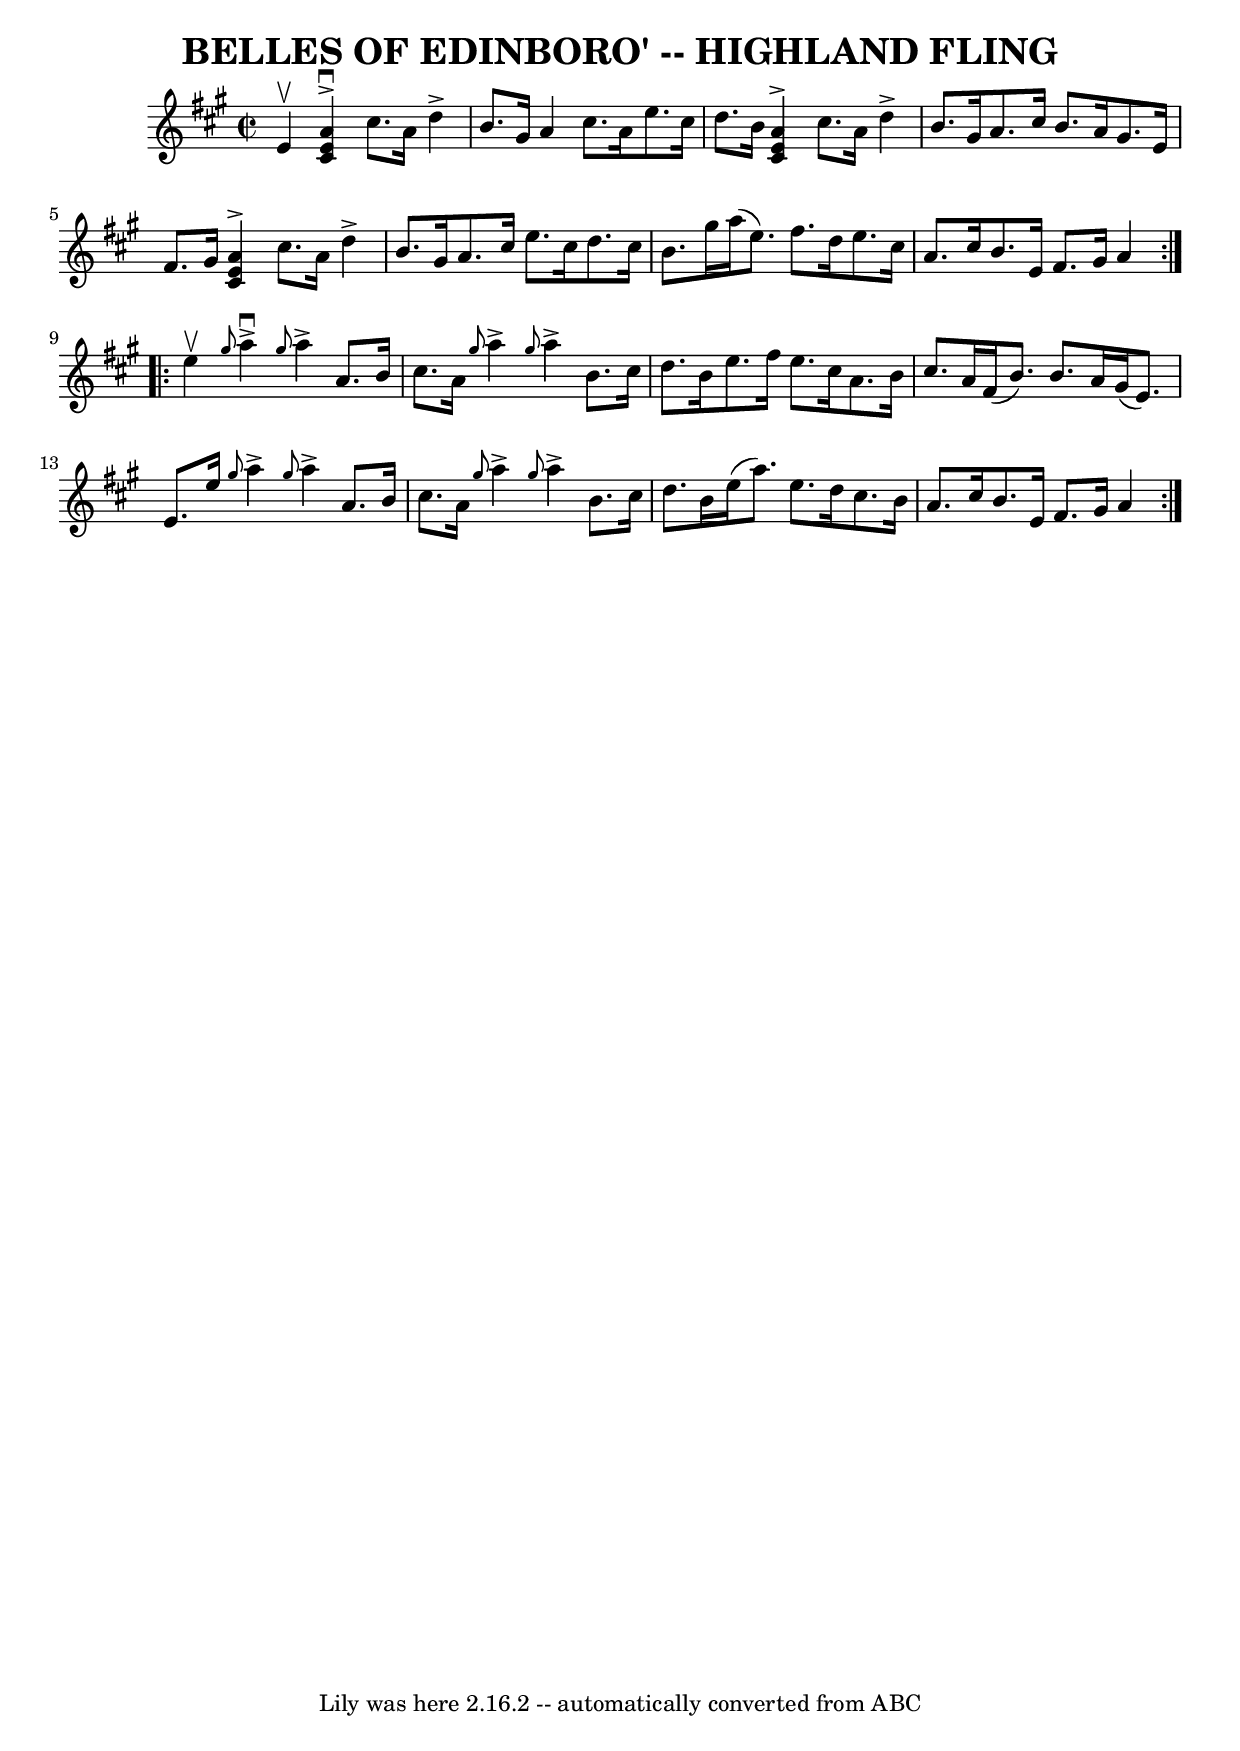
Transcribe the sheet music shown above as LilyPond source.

\version "2.16.2"
\include "Mammoth.ily"
\header {
  %% book = "Ryan's Mammoth Collection of Fiddle Tunes"
  composer = ""
  crossRefNumber = "1"
  footnotes = ""
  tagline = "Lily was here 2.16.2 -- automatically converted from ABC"
  title = "BELLES OF EDINBORO' -- HIGHLAND FLING"

}
voicedefault =  {



  \repeat volta 2 {

    \override Staff.TimeSignature #'style = #'C
    \time 2/2 
    \key a \major
				% %slurgraces 1
    e'4^\upbow       |
    << a'4^\downbow^\accent e'4 cis'4   >> 
    cis''8. a'16 d''4^\accent b'8. gis'16    |
    a'4 cis''8.  
    a'16 e''8. cis''16 d''8. b'16    |
    << a'4^\accent   
       e'4 cis'4   >> cis''8. a'16 d''4^\accent b'8. gis'16    |
    
    a'8. cis''16 b'8. a'16 gis'8. e'16 fis'8. gis'16    
    |
    |
    << a'4^\accent e'4 cis'4   >> cis''8. a'16   
    d''4^\accent b'8. gis'16    |
    a'8. cis''16 e''8.    
    cis''16 d''8. cis''16 b'8. gis''16    |
    a''16 (e''8.-) fis''8. d''16 e''8. cis''16 a'8. cis''16    |
    b'8. 
    e'16 fis'8. gis'16 a'4    
  }     
  \repeat volta 2 {
    e''4^\upbow    
    |
    \grace { gis''8  
	   } a''4^\downbow^\accent \grace { gis''8  

					  } a''4^\accent a'8. b'16 cis''8. a'16    |
    \grace {    
      gis''8  
    } a''4^\accent \grace { gis''8  
			  } a''4^\accent b'8.    
    cis''16 d''8. b'16    |
    e''8. fis''16 e''8. cis''16    
    a'8. b'16 cis''8. a'16    |
    fis'16 (b'8.) b'8.    
    a'16 gis'16 (e'8.) e'8. e''16    |
    |
    \grace {   
      gis''8  
    } a''4^\accent \grace { gis''8  
			  } a''4^\accent a'8. b'16 
    cis''8. a'16    |
    \grace { gis''8  
	   } a''4^\accent \grace {   
	     gis''8  
	   } a''4^\accent b'8. cis''16 d''8. b'16    |
    
    e''16 (a''8.) e''8. d''16 cis''8. b'16 a'8. cis''16    
    |
    b'8. e'16 fis'8. gis'16 a'4    
  }   

}

\score{
  <<

    \context Staff="default"
    {
      \voicedefault 
      
    }

  >>
  \layout {
    
  }
  \midi {
  }

}
